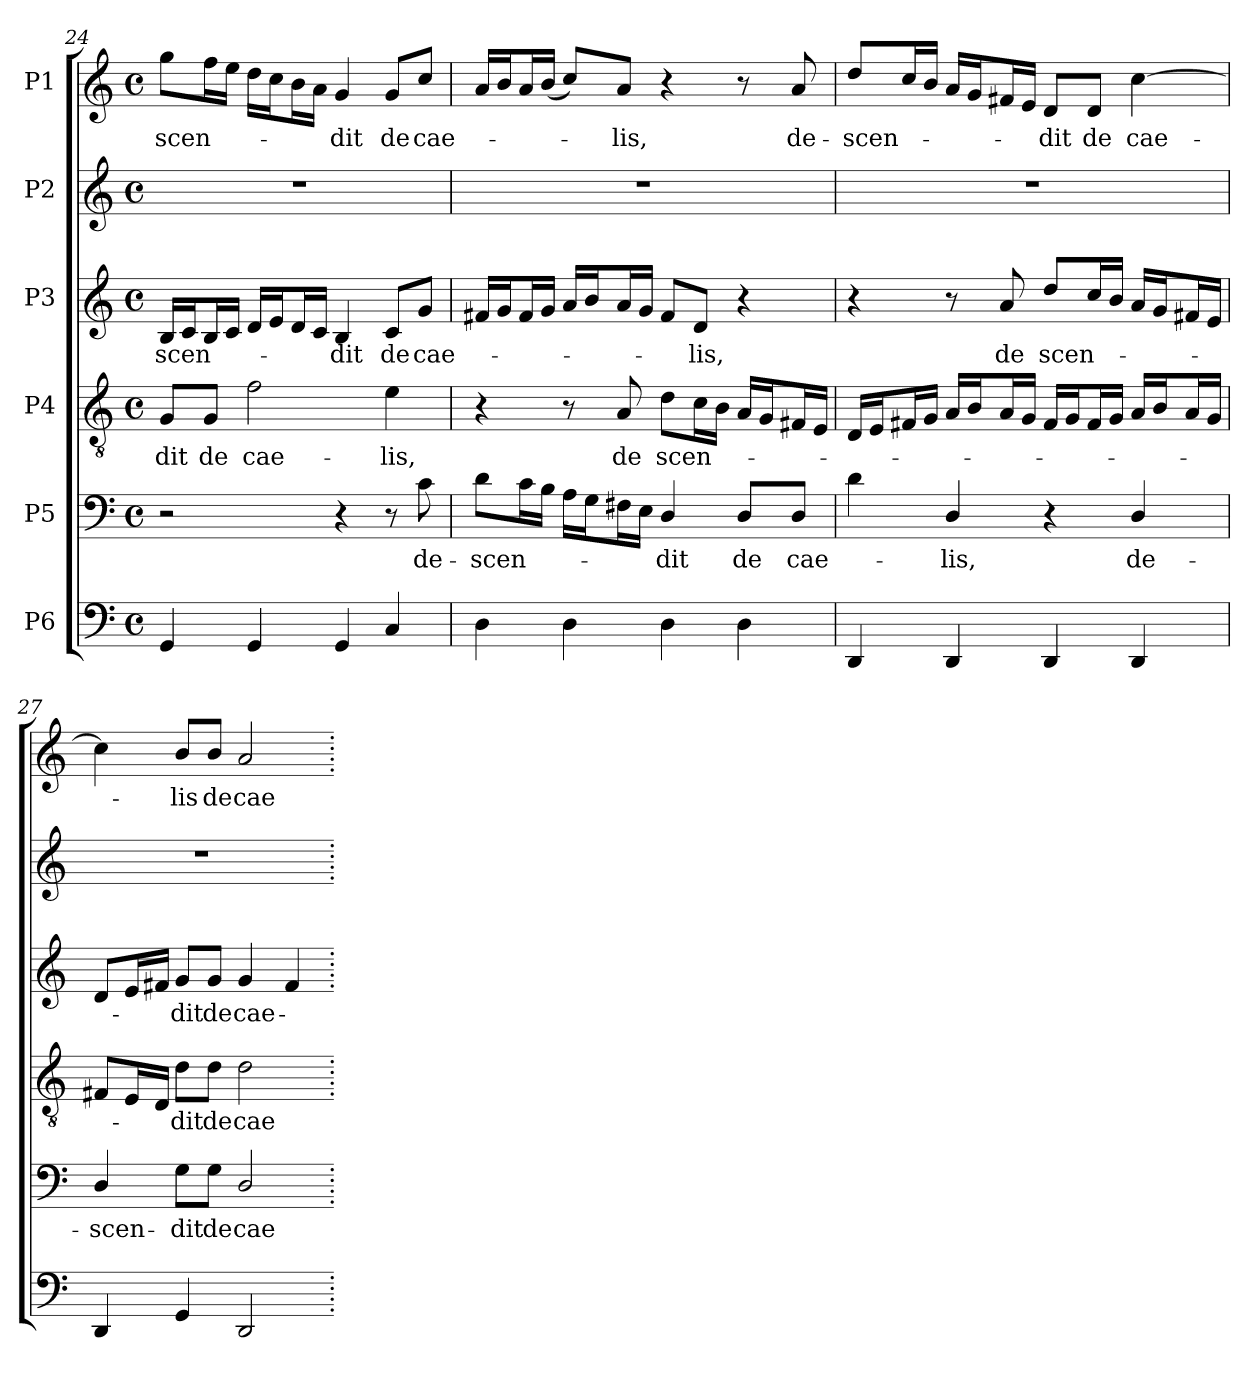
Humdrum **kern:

**kern	**kern	**text	**kern	**text	**kern	**text	**kern	**kern	**text
*part6	*part5	*part5	*part4	*part4	*part3	*part3	*part2	*part1	*part1
*staff6	*staff5	*staff5	*staff4	*staff4	*staff3	*staff3	*staff2	*staff1	*staff1
*I"P6	*I"P5	*	*I"P4	*	*I"P3	*	*I"P2	*I"P1	*
!!LO:PB:g=z
*clefF4	*clefF4	*	*clefGv2	*	*clefG2	*	*clefG2	*clefG2	*
*	*	*	*ITrd7c12	*	*	*	*	*	*
*k[]	*k[]	*	*k[]	*	*k[]	*	*k[]	*k[]	*
*C:	*C:	*	*C:	*	*C:	*	*C:	*C:	*
*M4/4	*M4/4	*	*M4/4	*	*M4/4	*	*M4/4	*M4/4	*
*met(c)	*met(c)	*	*met(c)	*	*met(c)	*	*met(c)	*met(c)	*
=24	=24	=24	=24	=24	=24	=24	=24	=24	=24
!	!	!	!	!LO:LY:b:color=#000000	!	!	!	!	!
!	!	!	!	!	!	!LO:LY:b:color=#000000	!	!	!
!	!	!	!	!	!	!	!	!	!LO:LY:b:color=#000000
4GGi/	2r	.	8GGi/L	-dit	16Bi/LL	-scen-	1r	8ggi\L	-scen-
.	.	.	.	.	16ci/J	.	.	.	.
!	!	!	!	!LO:LY:b:color=#000000	!	!	!	!	!
.	.	.	8GGi/J	de	16Bi/L	.	.	16ffi\L	.
.	.	.	.	.	16ci/JJ	.	.	16eei\JJ	.
!	!	!	!	!LO:LY:b:color=#000000	!	!	!	!	!
4GGi/	.	.	2Fi\	cae-	16di/LL	.	.	16ddi\LL	.
.	.	.	.	.	16ei/J	.	.	16cci\J	.
.	.	.	.	.	16di/L	.	.	16bi\L	.
.	.	.	.	.	16ci/JJ	.	.	16ai\JJ	.
!	!	!	!	!	!	!LO:LY:b:color=#000000	!	!	!
!	!	!	!	!	!	!	!	!	!LO:LY:b:color=#000000
4GGi/	4r	.	.	.	4Bi/	-dit	.	4gi/	-dit
!	!	!	!	!LO:LY:b:color=#000000	!	!	!	!	!
!	!	!	!	!	!	!LO:LY:b:color=#000000	!	!	!
!	!	!	!	!	!	!	!	!	!LO:LY:b:color=#000000
4Ci/	8r	.	4Ei\	-lis,	8ci/L	de	.	8gi/L	de
!	!	!LO:LY:b:color=#000000	!	!	!	!	!	!	!
!	!	!	!	!	!	!LO:LY:b:color=#000000	!	!	!
!	!	!	!	!	!	!	!	!	!LO:LY:b:color=#000000
.	8ci\	de-	.	.	8gi/J	cae-	.	8cci/J	cae-
=25	=25	=25	=25	=25	=25	=25	=25	=25	=25
!	!	!LO:LY:b:color=#000000	!	!	!	!	!	!	!
4Di\	8di\L	-scen-	4r	.	16f#Xi/LL	.	1r	16ai/LL	.
.	.	.	.	.	16gi/J	.	.	16bi/J	.
.	16ci\L	.	.	.	16f#i/L	.	.	16ai/L	.
.	16Bi\JJ	.	.	.	16gi/JJ	.	.	(16bi/JJ	.
4Di\	16Ai\LL	.	8r	.	16ai/LL	.	.	8cci/L)	.
.	16Gi\J	.	.	.	16bi/J	.	.	.	.
!	!	!	!	!LO:LY:b:color=#000000	!	!	!	!	!
!	!	!	!	!	!	!	!	!	!LO:LY:b:color=#000000
.	16F#Xi\L	.	8AAi/	de	16ai/L	.	.	8ai/J	-lis,
.	16Ei\JJ	.	.	.	16gi/JJ	.	.	.	.
!	!	!LO:LY:b:color=#000000	!	!	!	!	!	!	!
!	!	!	!	!LO:LY:b:color=#000000	!	!	!	!	!
4Di\	4Di/	-dit	8Di\L	scen-	8f#i/L	.	.	4r	.
!	!	!	!	!	!	!LO:LY:b:color=#000000	!	!	!
.	.	.	16Ci\L	.	8di/J	-lis,	.	.	.
.	.	.	16BBi\JJ	.	.	.	.	.	.
!	!	!LO:LY:b:color=#000000	!	!	!	!	!	!	!
4Di\	8Di/L	de	16AAi/LL	.	4r	.	.	8r	.
.	.	.	16GGi/J	.	.	.	.	.	.
!	!	!LO:LY:b:color=#000000	!	!	!	!	!	!	!
!	!	!	!	!	!	!	!	!	!LO:LY:b:color=#000000
.	8Di/J	cae-	16FF#Xi/L	.	.	.	.	8ai/	de-
.	.	.	16EEi/JJ	.	.	.	.	.	.
!!LO:LB:g=z
=26	=26	=26	=26	=26	=26	=26	=26	=26	=26
!	!	!	!	!	!	!	!	!	!LO:LY:b:color=#000000
4DDi/	4di\	.	16DDi/LL	.	4r	.	1r	8ddi/L	-scen-
.	.	.	16EEi/J	.	.	.	.	.	.
.	.	.	16FF#Xi/L	.	.	.	.	16cci/L	.
.	.	.	16GGi/JJ	.	.	.	.	16bi/JJ	.
!	!	!LO:LY:b:color=#000000	!	!	!	!	!	!	!
4DDi/	4Di/	-lis,	16AAi/LL	.	8r	.	.	16ai/LL	.
.	.	.	16BBi/J	.	.	.	.	16gi/J	.
!	!	!	!	!	!	!LO:LY:b:color=#000000	!	!	!
.	.	.	16AAi/L	.	8ai/	de	.	16f#Xi/L	.
.	.	.	16GGi/JJ	.	.	.	.	16ei/JJ	.
!	!	!	!	!	!	!LO:LY:b:color=#000000	!	!	!
!	!	!	!	!	!	!	!	!	!LO:LY:b:color=#000000
4DDi/	4r	.	16FF#i/LL	.	8ddi/L	scen-	.	8di/L	-dit
.	.	.	16GGi/J	.	.	.	.	.	.
!	!	!	!	!	!	!	!	!	!LO:LY:b:color=#000000
.	.	.	16FF#i/L	.	16cci/L	.	.	8di/J	de
.	.	.	16GGi/JJ	.	16bi/JJ	.	.	.	.
!	!	!LO:LY:b:color=#000000	!	!	!	!	!	!	!
!	!	!	!	!	!	!	!	!	!LO:LY:b:color=#000000
4DDi/	4Di/	de-	16AAi/LL	.	16ai/LL	.	.	[4cci\	cae-
.	.	.	16BBi/J	.	16gi/J	.	.	.	.
.	.	.	16AAi/L	.	16f#Xi/L	.	.	.	.
.	.	.	16GGi/JJ	.	16ei/JJ	.	.	.	.
=27	=27	=27	=27	=27	=27	=27	=27	=27	=27
!	!	!LO:LY:b:color=#000000	!	!	!	!	!	!	!
4DDi/	4Di/	-scen-	8FF#Xi/L	.	8di/L	.	1r	4cci\]	.
.	.	.	16EEi/L	.	16ei/L	.	.	.	.
.	.	.	16DDi/JJ	.	16f#Xi/JJ	.	.	.	.
!	!	!LO:LY:b:color=#000000	!	!	!	!	!	!	!
!	!	!	!	!LO:LY:b:color=#000000	!	!	!	!	!
!	!	!	!	!	!	!LO:LY:b:color=#000000	!	!	!
!	!	!	!	!	!	!	!	!	!LO:LY:b:color=#000000
4GGi/	8Gi\L	-dit	8Di\L	-dit	8gi/L	-dit	.	8bi/L	-lis
!	!	!LO:LY:b:color=#000000	!	!	!	!	!	!	!
!	!	!	!	!LO:LY:b:color=#000000	!	!	!	!	!
!	!	!	!	!	!	!LO:LY:b:color=#000000	!	!	!
!	!	!	!	!	!	!	!	!	!LO:LY:b:color=#000000
.	8Gi\J	de	8Di\J	de	8gi/J	de	.	8bi/J	de
!	!	!LO:LY:b:color=#000000	!	!	!	!	!	!	!
!	!	!	!	!LO:LY:b:color=#000000	!	!	!	!	!
!	!	!	!	!	!	!LO:LY:b:color=#000000	!	!	!
!	!	!	!	!	!	!	!	!	!LO:LY:b:color=#000000
2DDi/	2Di/	cae-	2Di\	cae-	4gi/	cae-	.	2ai/	cae-
.	.	.	.	.	4f#i/	.	.	.	.
=.	=.	=.	=.	=.	=.	=.	=.	=.	=.
*-	*-	*-	*-	*-	*-	*-	*-	*-	*-
